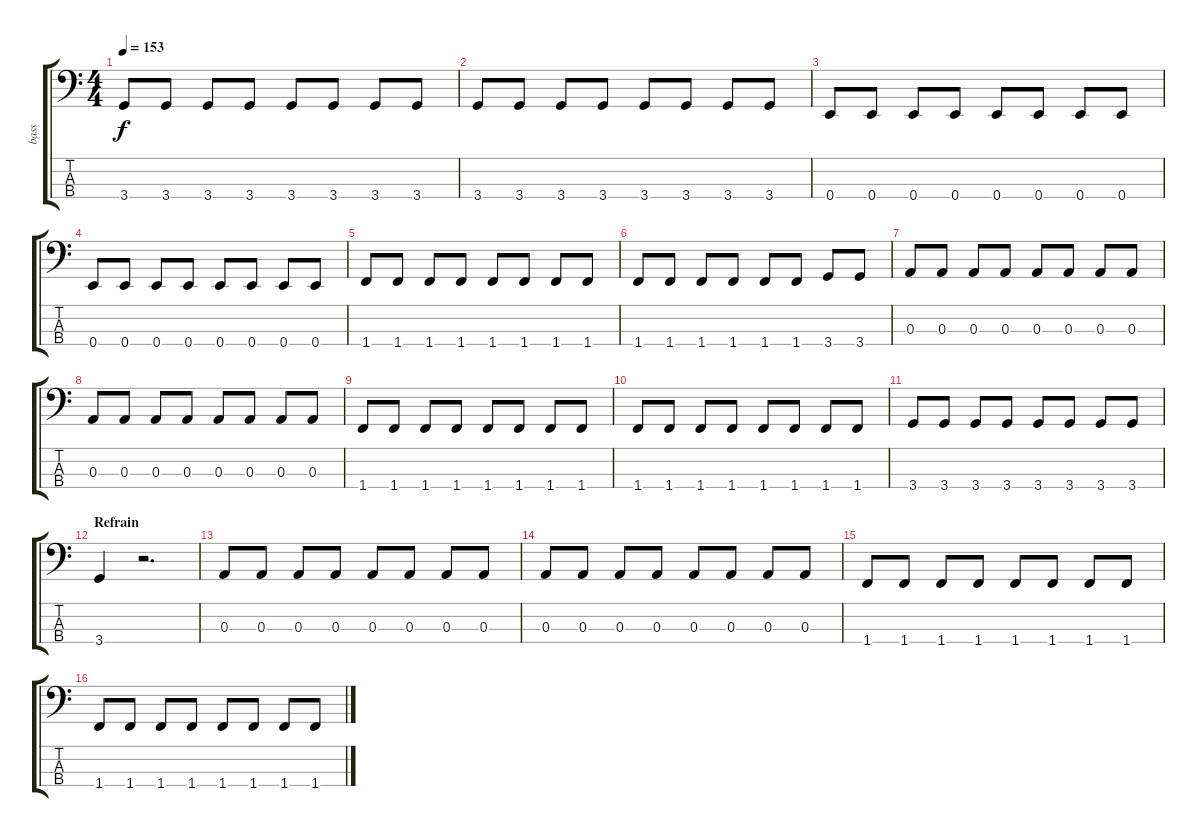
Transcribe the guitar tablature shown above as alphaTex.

\track ("bass" "bass") {instrument electricbasspick}
\staff {score tabs}
\tuning (G2 D2 A1 E1) {hide}
\ts (4 4)
\tempo 153
\clef f4
\ks c
3.4.8{dy f} 3.4.8 3.4.8 3.4.8 3.4.8 3.4.8 3.4.8 3.4.8 |
3.4.8 3.4.8 3.4.8 3.4.8 3.4.8 3.4.8 3.4.8 3.4.8 |
0.4.8 0.4.8 0.4.8 0.4.8 0.4.8 0.4.8 0.4.8 0.4.8 |
0.4.8 0.4.8 0.4.8 0.4.8 0.4.8 0.4.8 0.4.8 0.4.8 |
1.4.8 1.4.8 1.4.8 1.4.8 1.4.8 1.4.8 1.4.8 1.4.8 |
1.4.8 1.4.8 1.4.8 1.4.8 1.4.8 1.4.8 3.4.8 3.4.8 |
0.3.8 0.3.8 0.3.8 0.3.8 0.3.8 0.3.8 0.3.8 0.3.8 |
0.3.8 0.3.8 0.3.8 0.3.8 0.3.8 0.3.8 0.3.8 0.3.8 |
1.4.8 1.4.8 1.4.8 1.4.8 1.4.8 1.4.8 1.4.8 1.4.8 |
1.4.8 1.4.8 1.4.8 1.4.8 1.4.8 1.4.8 1.4.8 1.4.8 |
3.4.8 3.4.8 3.4.8 3.4.8 3.4.8 3.4.8 3.4.8 3.4.8 |
\section ("" "Refrain")
3.4.4 r.2{d} |
0.3.8 0.3.8 0.3.8 0.3.8 0.3.8 0.3.8 0.3.8 0.3.8 |
0.3.8 0.3.8 0.3.8 0.3.8 0.3.8 0.3.8 0.3.8 0.3.8 |
1.4.8 1.4.8 1.4.8 1.4.8 1.4.8 1.4.8 1.4.8 1.4.8 |
1.4.8 1.4.8 1.4.8 1.4.8 1.4.8 1.4.8 1.4.8 1.4.8
